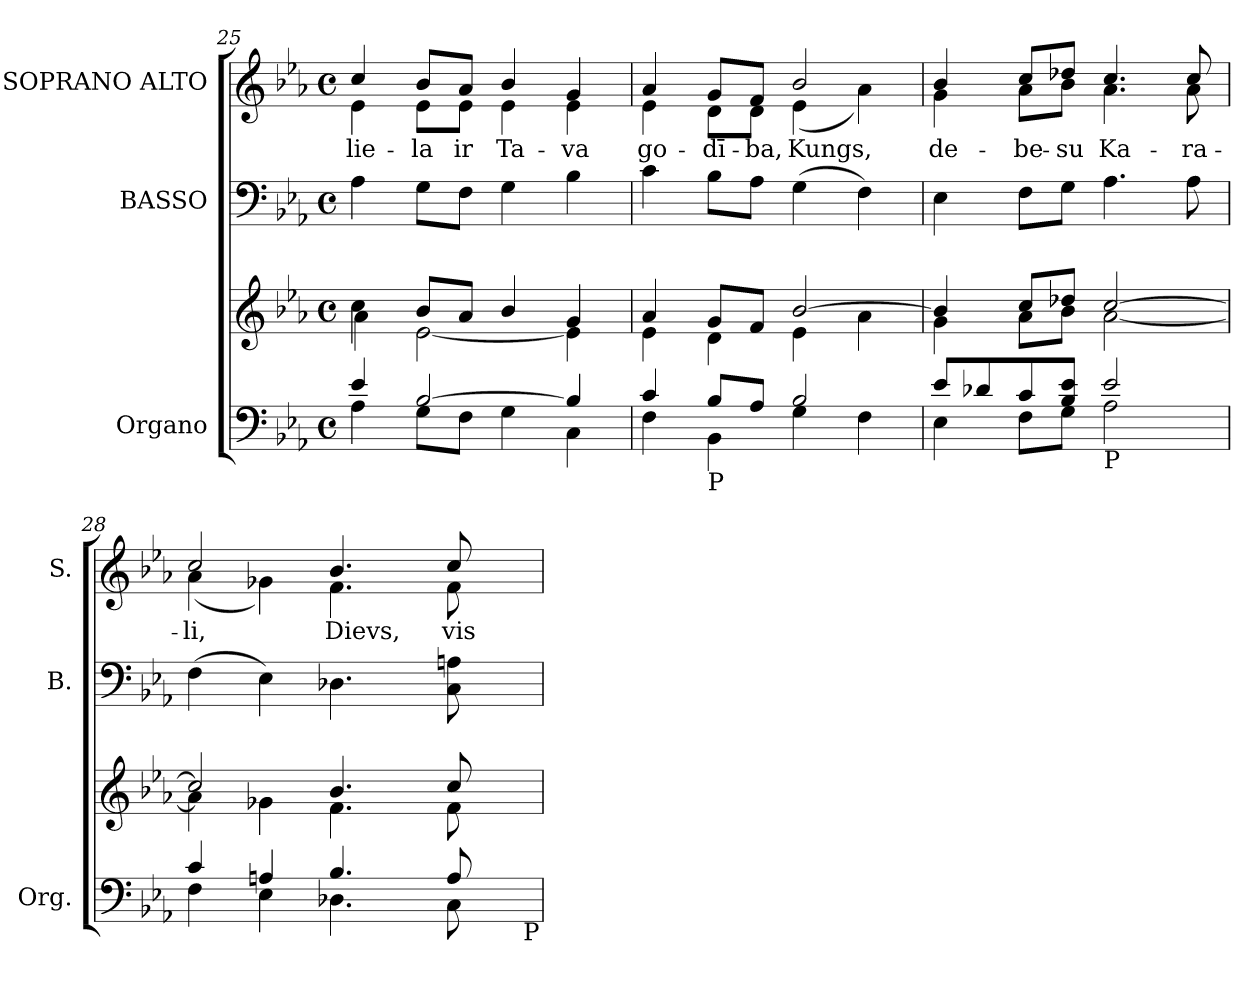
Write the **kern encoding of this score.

**kern	**kern	**kern	**kern	**text
*part3	*part3	*part2	*part1	*part1
*staff4	*staff3	*staff2	*staff1	*staff1
*I"Organo	*	*I"BASSO	*I"SOPRANO ALTO	*
*I'Org.	*	*I'B.	*I'S.	*
*clefF4	*clefG2	*clefF4	*clefG2	*
*k[b-e-a-]	*k[b-e-a-]	*k[b-e-a-]	*k[b-e-a-]	*
*E-:	*E-:	*E-:	*E-:	*
*M4/4	*M4/4	*M4/4	*M4/4	*
*met(c)	*met(c)	*met(c)	*met(c)	*
=25	=25	=25	=25	=25
*^	*^	*	*	*
!	!	!	!	!	!	!LO:LY:b:color=#000000
*	*	*	*	*	*^	*
4e-i/	4A-i\	4cci\	4a-i\	4A-i\	4cci/	4e-i\	lie-
!	!	!	!	!	!	!	!LO:LY:b:color=#000000
[>2B-i/	8Gi\L	8b-i/L	[<2e-i\	8Gi\L	8b-i/L	8e-i\L	-la
!	!	!	!	!	!	!	!LO:LY:b:color=#000000
.	8Fi\J	8a-i/J	.	8Fi\J	8a-i/J	8e-i\J	ir
!	!	!	!	!	!	!	!LO:LY:b:color=#000000
.	4Gi\	4b-i/	.	4Gi\	4b-i/	4e-i\	Ta-
!	!	!	!	!	!	!	!LO:LY:b:color=#000000
4B-i/]	4Ci\	4gi/	4e-i\]	4B-i\	4gi/	4e-i\	-va
!!LO:PB:g=z	!!
=26	=26	=26	=26	=26	=26	=26	=26
!	!	!	!	!	!	!	!LO:LY:b:color=#000000
4ci/	4Fi\	4a-i/	4e-i\	4ci\	4a-i/	4e-i\	go-
!LO:TX:b:t=P	!	!	!	!	!	!	!
!	!	!	!	!	!	!	!LO:LY:b:color=#000000
8B-i/L	4BB-i\	8gi/L	4di\	8B-i\L	8gi/L	8di\L	-dī-
!	!	!	!	!	!	!	!LO:LY:b:color=#000000
8A-i/J	.	8fi/J	.	8A-i\J	8fi/J	8di\J	-ba,
!	!	!	!	!	!	!	!LO:LY:b:color=#000000
2B-i/	4Gi\	[>2b-i/	4e-i\	(4Gi\	2b-i/	(4e-i\	Kungs,
.	4Fi\	.	4a-i\	4Fi\)	.	4a-i\)	.
=27	=27	=27	=27	=27	=27	=27	=27
!	!	!	!	!	!	!	!LO:LY:b:color=#000000
8e-i/L	4E-i\	4b-i/]	4gi\	4E-i\	4b-i/	4gi\	de-
8d-Xi/	.	.	.	.	.	.	.
!	!	!	!	!	!	!	!LO:LY:b:color=#000000
8ci/	8Fi\L	8cci/L	8a-i\L	8Fi\L	8cci/L	8a-i\L	-be-
!	!	!	!	!	!	!	!LO:LY:b:color=#000000
8B-i/ 8e-iJ	8Gi\J	8dd-Xi/J	8b-i\J	8Gi\J	8dd-Xi/J	8b-i\J	-su
!LO:TX:b:t=P	!	!	!	!	!	!	!
!	!	!	!	!	!	!	!LO:LY:b:color=#000000
2e-i/	2A-i\	[>2cci/	[<2a-i\	4.A-i\	4.cci/	4.a-i\	Ka-
!	!	!	!	!	!	!	!LO:LY:b:color=#000000
.	.	.	.	8A-i\	8cci/	8a-i\	-ra-
=28	=28	=28	=28	=28	=28	=28	=28
!	!	!	!	!	!	!	!LO:LY:b:color=#000000
*	*^	*	*	*	*	*	*
4ci/	4Fi\	2ryy	2cci/]	4a-i\]	(4Fi\	2cci/	(4a-i\	-li,
4Ani/	4E-i\	.	.	4g-Xi\	4E-i\)	.	4g-Xi\)	.
!	!	!	!	!	!	!	!	!LO:LY:b:color=#000000
4.B-i/	4.D-Xi\	4ryy	4.b-i/	4.fi\	4.D-Xi\	4.b-i/	4.fi\	Dievs,
.	.	8ryy	.	.	.	.	.	.
!	!	!	!	!	!	!	!	!LO:LY:b:color=#000000
8Ai/	8Ci\	16ryy	8cci/	8fi\	8Ci\ 8Ani	8cci/	8fi\	vis-
.	.	32ryy	.	.	.	.	.	.
.	.	64ryy	.	.	.	.	.	.
.	.	128...ryy	.	.	.	.	.	.
!	!	!LO:TX:b:t=P	!	!	!	!	!	!
.	.	1024ryy	.	.	.	.	.	.
*v	*v	*v	*	*	*	*v	*v	*
*	*v	*v	*	*	*
=	=	=	=	=
*-	*-	*-	*-	*-
